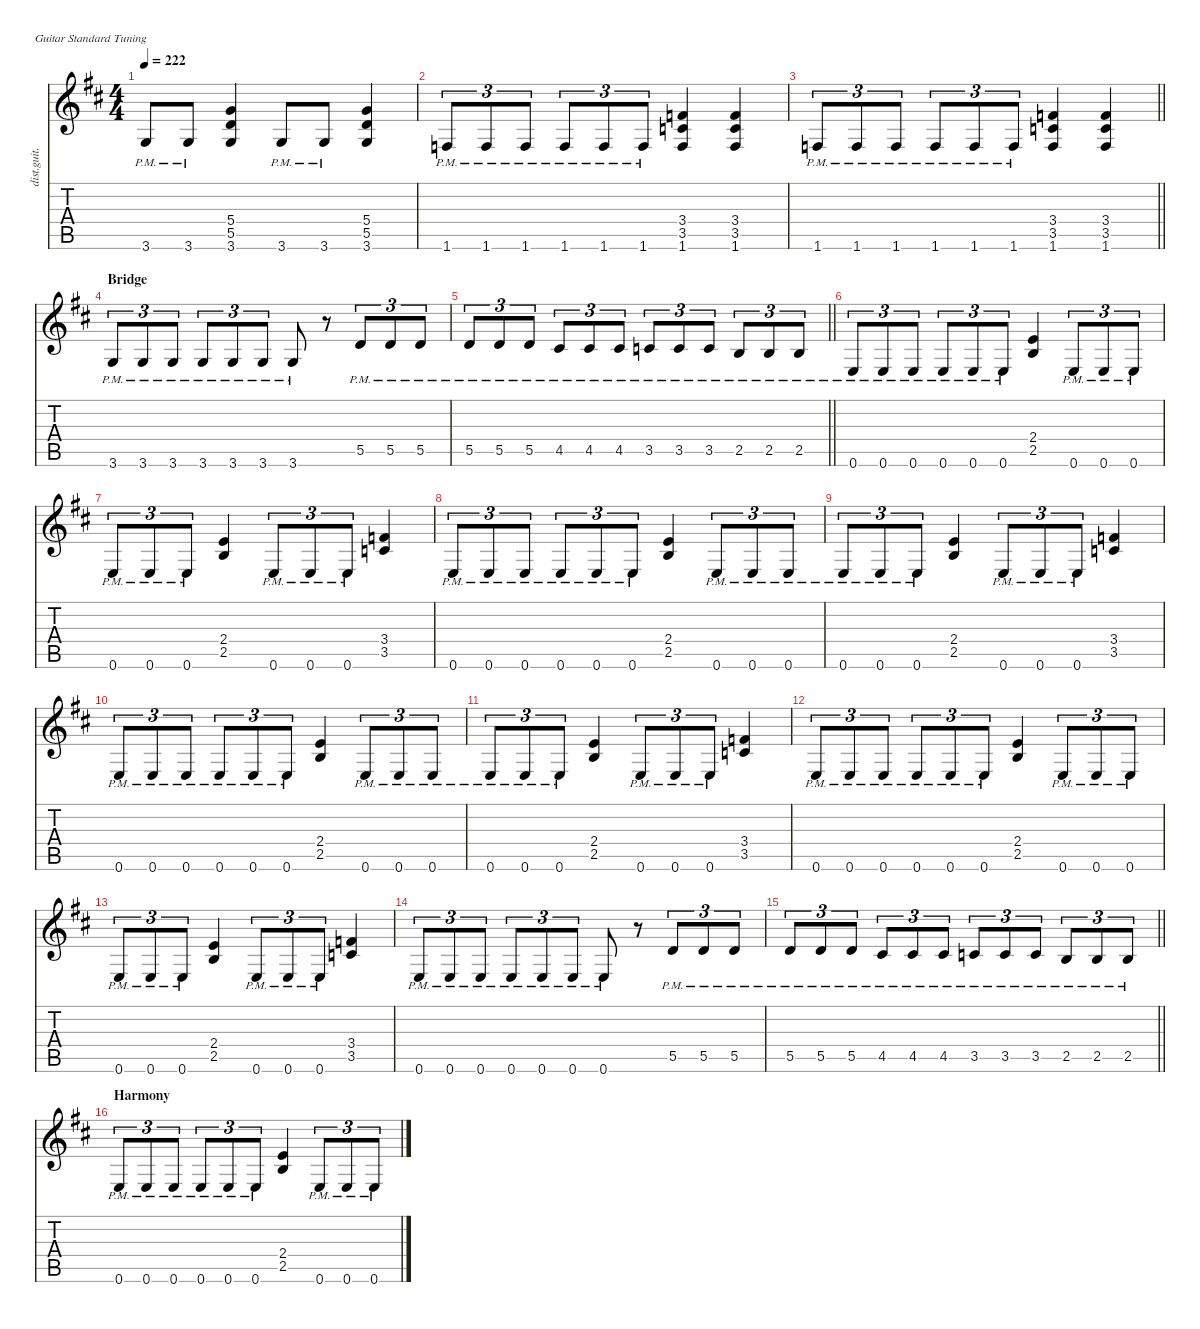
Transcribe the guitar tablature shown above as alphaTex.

\defaultSystemsLayout 4
\hideDynamics
\bracketExtendMode nobrackets
\otherSystemsTrackNameOrientation horizontal
\track ("James Hetfield (Rythym)" "dist.guit.") {defaultSystemsLayout 8 instrument distortionguitar}
\staff {score tabs}
\tuning (E4 B3 G3 D3 A2 E2)
\ts (4 4)
\tempo 222
\clef g2
\ks bminor
3.6{pm acc forcenatural}.8{dy f beam Up} 3.6{pm acc forcenatural}.8{beam Up} (5.4{acc forcenatural} 5.5{acc forcenatural} 3.6{acc forcenatural}).4{beam Up} 3.6{pm acc forcenatural}.8{beam Up} 3.6{pm acc forcenatural}.8{beam Up} (5.4{acc forcenatural} 5.5{acc forcenatural} 3.6{acc forcenatural}).4{beam Up} |
1.6{pm acc forcenatural}.8{tu (3 2) beam Up} 1.6{pm acc forcenatural}.8{tu (3 2) beam Up} 1.6{pm acc forcenatural}.8{tu (3 2) beam Up} 1.6{pm acc forcenatural}.8{tu (3 2) beam Up} 1.6{pm acc forcenatural}.8{tu (3 2) beam Up} 1.6{pm acc forcenatural}.8{tu (3 2) beam Up} (3.4{acc forcenatural} 3.5{acc forcenatural} 1.6{acc forcenatural}).4{beam Up} (3.4{acc forcenatural} 3.5{acc forcenatural} 1.6{acc forcenatural}).4{beam Up} |
\barLineRight lightlight
1.6{pm acc forcenatural}.8{tu (3 2) beam Up} 1.6{pm acc forcenatural}.8{tu (3 2) beam Up} 1.6{pm acc forcenatural}.8{tu (3 2) beam Up} 1.6{pm acc forcenatural}.8{tu (3 2) beam Up} 1.6{pm acc forcenatural}.8{tu (3 2) beam Up} 1.6{pm acc forcenatural}.8{tu (3 2) beam Up} (3.4{acc forcenatural} 3.5{acc forcenatural} 1.6{acc forcenatural}).4{beam Up} (3.4{acc forcenatural} 3.5{acc forcenatural} 1.6{acc forcenatural}).4{beam Up} |
\section ("" "Bridge")
3.6{pm acc forcenatural}.8{tu (3 2) beam Up} 3.6{pm acc forcenatural}.8{tu (3 2) beam Up} 3.6{pm acc forcenatural}.8{tu (3 2) beam Up} 3.6{pm acc forcenatural}.8{tu (3 2) beam Up} 3.6{pm acc forcenatural}.8{tu (3 2) beam Up} 3.6{pm acc forcenatural}.8{tu (3 2) beam Up} 3.6{pm acc forcenatural}.8{beam Up} r.8{beam Up} 5.5{pm acc forcenatural}.8{tu (3 2) beam Up} 5.5{pm acc forcenatural}.8{tu (3 2) beam Up} 5.5{pm acc forcenatural}.8{tu (3 2) beam Up} |
\barLineRight lightlight
5.5{pm acc forcenatural}.8{tu (3 2) beam Up} 5.5{pm acc forcenatural}.8{tu (3 2) beam Up} 5.5{pm acc forcenatural}.8{tu (3 2) beam Up} 4.5{pm acc #}.8{tu (3 2) beam Up} 4.5{pm acc #}.8{tu (3 2) beam Up} 4.5{pm acc #}.8{tu (3 2) beam Up} 3.5{pm acc forcenatural}.8{tu (3 2) beam Up} 3.5{pm acc forcenatural}.8{tu (3 2) beam Up} 3.5{pm acc forcenatural}.8{tu (3 2) beam Up} 2.5{pm acc forcenatural}.8{tu (3 2) beam Up} 2.5{pm acc forcenatural}.8{tu (3 2) beam Up} 2.5{pm acc forcenatural}.8{tu (3 2) beam Up} |
0.6{pm acc forcenatural}.8{tu (3 2) beam Up} 0.6{pm acc forcenatural}.8{tu (3 2) beam Up} 0.6{pm acc forcenatural}.8{tu (3 2) beam Up} 0.6{pm acc forcenatural}.8{tu (3 2) beam Up} 0.6{pm acc forcenatural}.8{tu (3 2) beam Up} 0.6{pm acc forcenatural}.8{tu (3 2) beam Up} (2.4{acc forcenatural} 2.5{acc forcenatural}).4{beam Up} 0.6{pm acc forcenatural}.8{tu (3 2) beam Up} 0.6{pm acc forcenatural}.8{tu (3 2) beam Up} 0.6{pm acc forcenatural}.8{tu (3 2) beam Up} |
0.6{pm acc forcenatural}.8{tu (3 2) beam Up} 0.6{pm acc forcenatural}.8{tu (3 2) beam Up} 0.6{pm acc forcenatural}.8{tu (3 2) beam Up} (2.4{acc forcenatural} 2.5{acc forcenatural}).4{beam Up} 0.6{pm acc forcenatural}.8{tu (3 2) beam Up} 0.6{pm acc forcenatural}.8{tu (3 2) beam Up} 0.6{pm acc forcenatural}.8{tu (3 2) beam Up} (3.4{acc forcenatural} 3.5{acc forcenatural}).4{beam Up} |
0.6{pm acc forcenatural}.8{tu (3 2) beam Up} 0.6{pm acc forcenatural}.8{tu (3 2) beam Up} 0.6{pm acc forcenatural}.8{tu (3 2) beam Up} 0.6{pm acc forcenatural}.8{tu (3 2) beam Up} 0.6{pm acc forcenatural}.8{tu (3 2) beam Up} 0.6{pm acc forcenatural}.8{tu (3 2) beam Up} (2.4{acc forcenatural} 2.5{acc forcenatural}).4{beam Up} 0.6{pm acc forcenatural}.8{tu (3 2) beam Up} 0.6{pm acc forcenatural}.8{tu (3 2) beam Up} 0.6{pm acc forcenatural}.8{tu (3 2) beam Up} |
0.6{pm acc forcenatural}.8{tu (3 2) beam Up} 0.6{pm acc forcenatural}.8{tu (3 2) beam Up} 0.6{pm acc forcenatural}.8{tu (3 2) beam Up} (2.4{acc forcenatural} 2.5{acc forcenatural}).4{beam Up} 0.6{pm acc forcenatural}.8{tu (3 2) beam Up} 0.6{pm acc forcenatural}.8{tu (3 2) beam Up} 0.6{pm acc forcenatural}.8{tu (3 2) beam Up} (3.4{acc forcenatural} 3.5{acc forcenatural}).4{beam Up} |
0.6{pm acc forcenatural}.8{tu (3 2) beam Up} 0.6{pm acc forcenatural}.8{tu (3 2) beam Up} 0.6{pm acc forcenatural}.8{tu (3 2) beam Up} 0.6{pm acc forcenatural}.8{tu (3 2) beam Up} 0.6{pm acc forcenatural}.8{tu (3 2) beam Up} 0.6{pm acc forcenatural}.8{tu (3 2) beam Up} (2.4{acc forcenatural} 2.5{acc forcenatural}).4{beam Up} 0.6{pm acc forcenatural}.8{tu (3 2) beam Up} 0.6{pm acc forcenatural}.8{tu (3 2) beam Up} 0.6{pm acc forcenatural}.8{tu (3 2) beam Up} |
0.6{pm acc forcenatural}.8{tu (3 2) beam Up} 0.6{pm acc forcenatural}.8{tu (3 2) beam Up} 0.6{pm acc forcenatural}.8{tu (3 2) beam Up} (2.4{acc forcenatural} 2.5{acc forcenatural}).4{beam Up} 0.6{pm acc forcenatural}.8{tu (3 2) beam Up} 0.6{pm acc forcenatural}.8{tu (3 2) beam Up} 0.6{pm acc forcenatural}.8{tu (3 2) beam Up} (3.4{acc forcenatural} 3.5{acc forcenatural}).4{beam Up} |
0.6{pm acc forcenatural}.8{tu (3 2) beam Up} 0.6{pm acc forcenatural}.8{tu (3 2) beam Up} 0.6{pm acc forcenatural}.8{tu (3 2) beam Up} 0.6{pm acc forcenatural}.8{tu (3 2) beam Up} 0.6{pm acc forcenatural}.8{tu (3 2) beam Up} 0.6{pm acc forcenatural}.8{tu (3 2) beam Up} (2.4{acc forcenatural} 2.5{acc forcenatural}).4{beam Up} 0.6{pm acc forcenatural}.8{tu (3 2) beam Up} 0.6{pm acc forcenatural}.8{tu (3 2) beam Up} 0.6{pm acc forcenatural}.8{tu (3 2) beam Up} |
0.6{pm acc forcenatural}.8{tu (3 2) beam Up} 0.6{pm acc forcenatural}.8{tu (3 2) beam Up} 0.6{pm acc forcenatural}.8{tu (3 2) beam Up} (2.4{acc forcenatural} 2.5{acc forcenatural}).4{beam Up} 0.6{pm acc forcenatural}.8{tu (3 2) beam Up} 0.6{pm acc forcenatural}.8{tu (3 2) beam Up} 0.6{pm acc forcenatural}.8{tu (3 2) beam Up} (3.4{acc forcenatural} 3.5{acc forcenatural}).4{beam Up} |
0.6{pm acc forcenatural}.8{tu (3 2) beam Up} 0.6{pm acc forcenatural}.8{tu (3 2) beam Up} 0.6{pm acc forcenatural}.8{tu (3 2) beam Up} 0.6{pm acc forcenatural}.8{tu (3 2) beam Up} 0.6{pm acc forcenatural}.8{tu (3 2) beam Up} 0.6{pm acc forcenatural}.8{tu (3 2) beam Up} 0.6{pm acc forcenatural}.8{beam Up} r.8{beam Up} 5.5{pm acc forcenatural}.8{tu (3 2) beam Up} 5.5{pm acc forcenatural}.8{tu (3 2) beam Up} 5.5{pm acc forcenatural}.8{tu (3 2) beam Up} |
\barLineRight lightlight
5.5{pm acc forcenatural}.8{tu (3 2) beam Up} 5.5{pm acc forcenatural}.8{tu (3 2) beam Up} 5.5{pm acc forcenatural}.8{tu (3 2) beam Up} 4.5{pm acc #}.8{tu (3 2) beam Up} 4.5{pm acc #}.8{tu (3 2) beam Up} 4.5{pm acc #}.8{tu (3 2) beam Up} 3.5{pm acc forcenatural}.8{tu (3 2) beam Up} 3.5{pm acc forcenatural}.8{tu (3 2) beam Up} 3.5{pm acc forcenatural}.8{tu (3 2) beam Up} 2.5{pm acc forcenatural}.8{tu (3 2) beam Up} 2.5{pm acc forcenatural}.8{tu (3 2) beam Up} 2.5{pm acc forcenatural}.8{tu (3 2) beam Up} |
\section ("" "Harmony")
0.6{pm acc forcenatural}.8{tu (3 2) beam Up} 0.6{pm acc forcenatural}.8{tu (3 2) beam Up} 0.6{pm acc forcenatural}.8{tu (3 2) beam Up} 0.6{pm acc forcenatural}.8{tu (3 2) beam Up} 0.6{pm acc forcenatural}.8{tu (3 2) beam Up} 0.6{pm acc forcenatural}.8{tu (3 2) beam Up} (2.4{acc forcenatural} 2.5{acc forcenatural}).4{beam Up} 0.6{pm acc forcenatural}.8{tu (3 2) beam Up} 0.6{pm acc forcenatural}.8{tu (3 2) beam Up} 0.6{pm acc forcenatural}.8{tu (3 2) beam Up}
